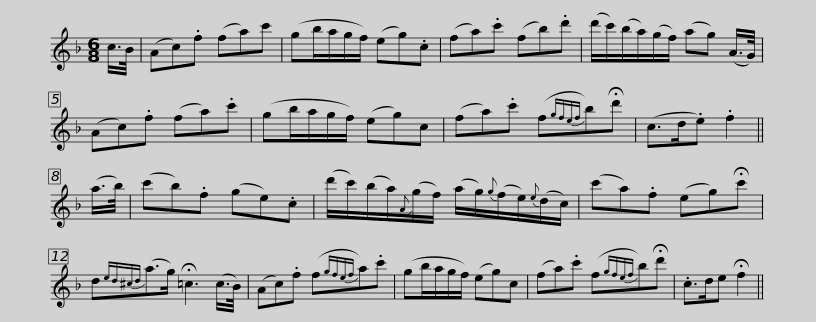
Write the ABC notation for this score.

X:1
L:1/8
M:6/8
I:linebreak $
K:F
V:1 treble
V:1
 c/>B/ | (Ac).f (fa)c' | (gb/a/g/f/) (eg).c | (fa).c' (fb).d' | (d'/c'/)(b/a/)(g/f/) (ag) (A/>G/) | %5
 (Ac).f (fa).c' |$ (gb/a/g/f/) (eg)c | (fa).c' (f{gfef}b)!fermata!d' | (c>d.e) .f2 || (a/>b/) | %10
 (c'b).f (ge).c |$ (d'/c'/)(b/a/){A}(g/f/) (a/g/){g}(f/e/){e}(d/c/) | (c'a).f (eg)!fermata!c' | d{ed^cd}(a>g) !fermata!=c3 (c/>B/) | (Ac).f (f{gfef}a).c' |$ %15
 (gb/a/g/f/) (eg)c | (fa).c' (f{gfef}b)!fermata!d' | .c>de !fermata!f2 || %18
